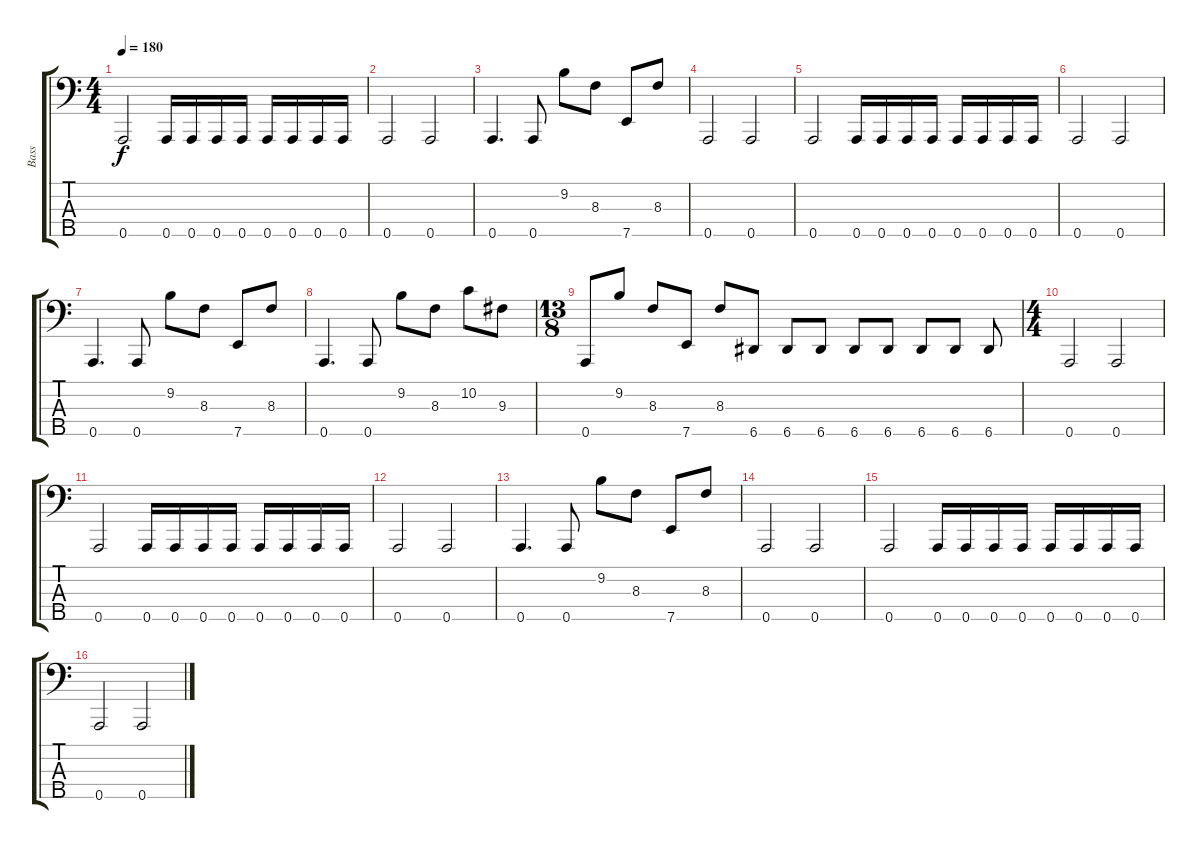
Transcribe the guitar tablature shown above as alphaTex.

\track ("Bass" "Bass") {instrument slapbass1}
\staff {score tabs}
\tuning (G2 D2 A1 E1 A0) {hide}
\ts (4 4)
\tempo 180
\clef f4
\ks c
0.5.2{dy f} 0.5.16 0.5.16 0.5.16 0.5.16 0.5.16 0.5.16 0.5.16 0.5.16 |
0.5.2 0.5.2 |
0.5.4{d} 0.5.8 9.2.8 8.3.8 7.5.8 8.3.8 |
0.5.2 0.5.2 |
0.5.2 0.5.16 0.5.16 0.5.16 0.5.16 0.5.16 0.5.16 0.5.16 0.5.16 |
0.5.2 0.5.2 |
0.5.4{d} 0.5.8 9.2.8 8.3.8 7.5.8 8.3.8 |
0.5.4{d} 0.5.8 9.2.8 8.3.8 10.2.8 9.3.8 |
\ts (13 8)
0.5.8 9.2.8 8.3.8 7.5.8 8.3.8 6.5.8 6.5.8 6.5.8 6.5.8 6.5.8 6.5.8 6.5.8 6.5.8 |
\ts (4 4)
0.5.2 0.5.2 |
0.5.2 0.5.16 0.5.16 0.5.16 0.5.16 0.5.16 0.5.16 0.5.16 0.5.16 |
0.5.2 0.5.2 |
0.5.4{d} 0.5.8 9.2.8 8.3.8 7.5.8 8.3.8 |
0.5.2 0.5.2 |
0.5.2 0.5.16 0.5.16 0.5.16 0.5.16 0.5.16 0.5.16 0.5.16 0.5.16 |
0.5.2 0.5.2
